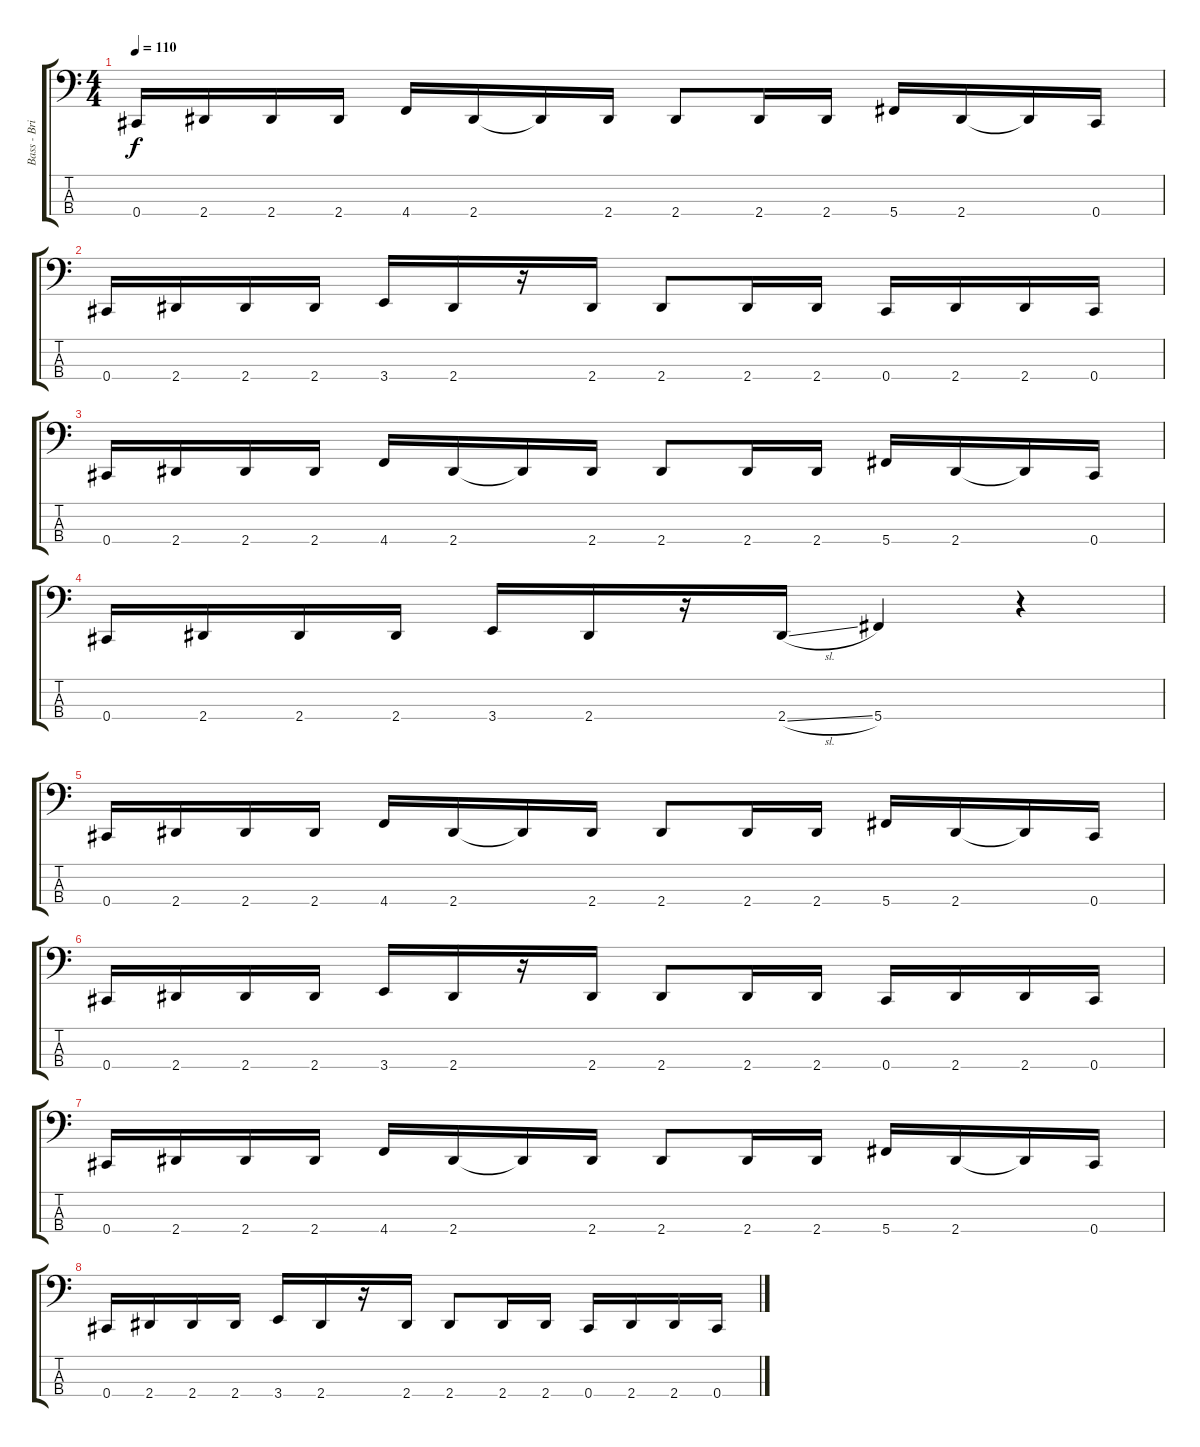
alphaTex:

\track ("Bass - Brian" "Bass - Bri") {instrument electricbasspick}
\staff {score tabs}
\tuning (Gb2 Db2 Ab1 Db1) {hide}
\ts (4 4)
\tempo 110
\clef f4
\ks c
0.4.16{dy f} 2.4.16 2.4.16 2.4.16 4.4.16 2.4.16 2.4{t}.16 2.4.16 2.4.8 2.4.16 2.4.16 5.4.16 2.4.16 2.4{t}.16 0.4.16 |
0.4.16 2.4.16 2.4.16 2.4.16 3.4.16 2.4.16 r.16 2.4.16 2.4.8 2.4.16 2.4.16 0.4.16 2.4.16 2.4.16 0.4.16 |
0.4.16 2.4.16 2.4.16 2.4.16 4.4.16 2.4.16 2.4{t}.16 2.4.16 2.4.8 2.4.16 2.4.16 5.4.16 2.4.16 2.4{t}.16 0.4.16 |
0.4.16 2.4.16 2.4.16 2.4.16 3.4.16 2.4.16 r.16 2.4{sl}.16 5.4.4 r.4 |
0.4.16 2.4.16 2.4.16 2.4.16 4.4.16 2.4.16 2.4{t}.16 2.4.16 2.4.8 2.4.16 2.4.16 5.4.16 2.4.16 2.4{t}.16 0.4.16 |
0.4.16 2.4.16 2.4.16 2.4.16 3.4.16 2.4.16 r.16 2.4.16 2.4.8 2.4.16 2.4.16 0.4.16 2.4.16 2.4.16 0.4.16 |
0.4.16 2.4.16 2.4.16 2.4.16 4.4.16 2.4.16 2.4{t}.16 2.4.16 2.4.8 2.4.16 2.4.16 5.4.16 2.4.16 2.4{t}.16 0.4.16 |
0.4.16 2.4.16 2.4.16 2.4.16 3.4.16 2.4.16 r.16 2.4.16 2.4.8 2.4.16 2.4.16 0.4.16 2.4.16 2.4.16 0.4.16
